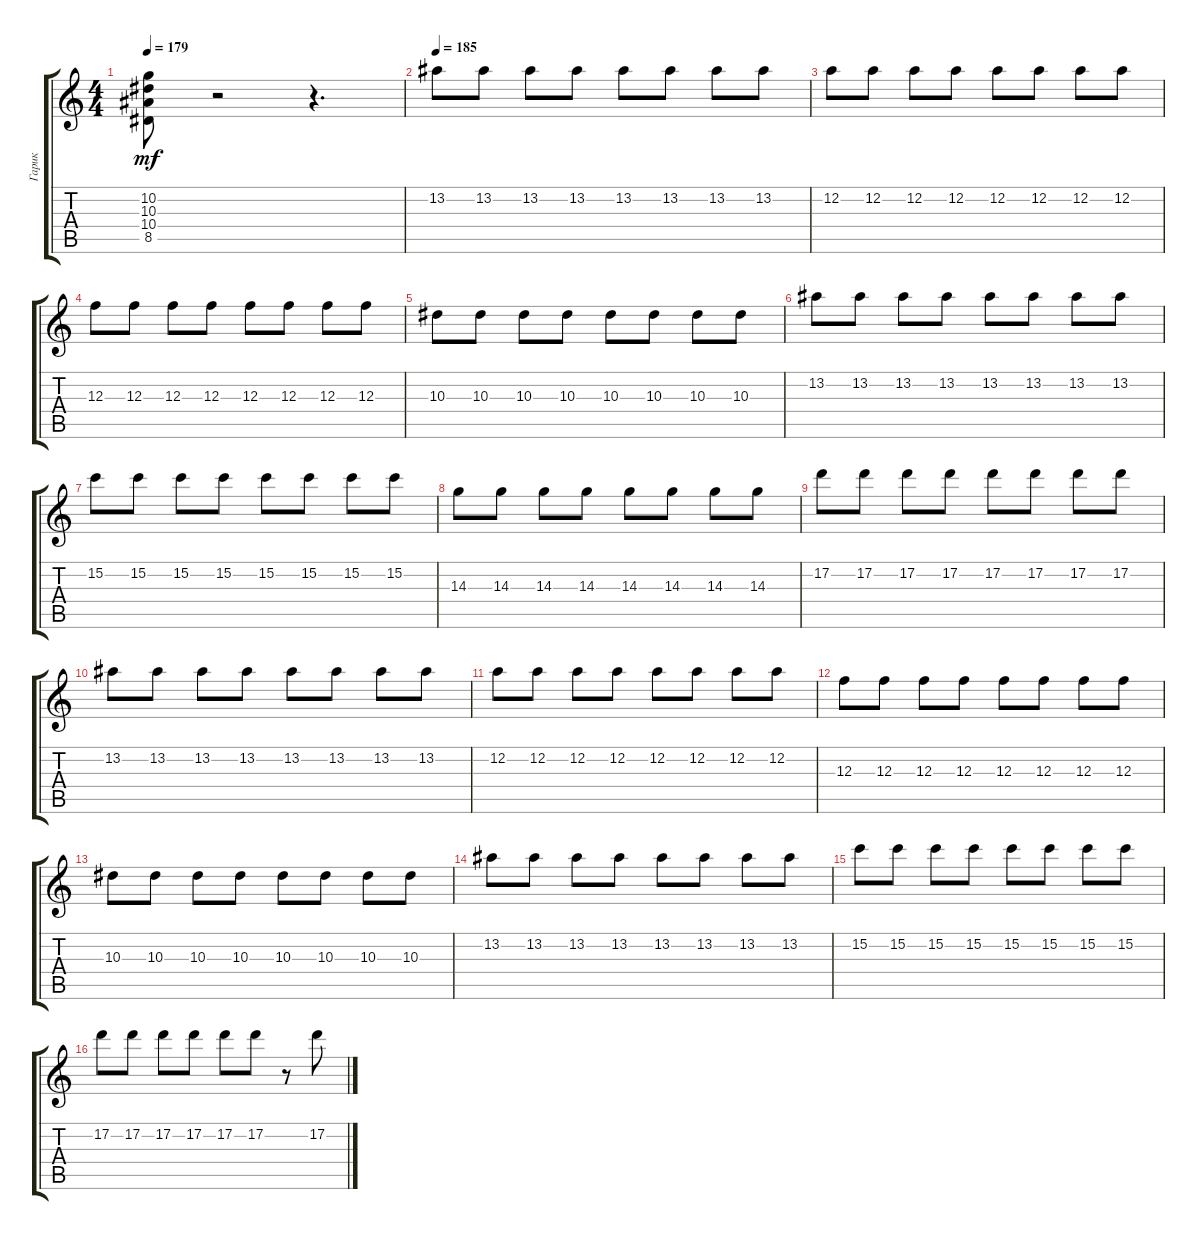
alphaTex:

\track ("Гарик" "Гарик") {instrument overdrivenguitar}
\staff {score tabs}
\tuning (D4 A3 F3 C3 G2 D2) {hide}
\ts (4 4)
\tempo 179
\clef g2
\ks c
(10.2 10.3 10.4 8.5).8{dy mf} r.2 r.4{d} |
\tempo 185
13.2.8{instrument overdrivenguitar} 13.2.8 13.2.8 13.2.8 13.2.8 13.2.8 13.2.8 13.2.8 |
12.2.8 12.2.8 12.2.8 12.2.8 12.2.8 12.2.8 12.2.8 12.2.8 |
12.3.8 12.3.8 12.3.8 12.3.8 12.3.8 12.3.8 12.3.8 12.3.8 |
10.3.8 10.3.8 10.3.8 10.3.8 10.3.8 10.3.8 10.3.8 10.3.8 |
13.2.8 13.2.8 13.2.8 13.2.8 13.2.8 13.2.8 13.2.8 13.2.8 |
15.2.8 15.2.8 15.2.8 15.2.8 15.2.8 15.2.8 15.2.8 15.2.8 |
14.3.8 14.3.8 14.3.8 14.3.8 14.3.8 14.3.8 14.3.8 14.3.8 |
17.2.8 17.2.8 17.2.8 17.2.8 17.2.8 17.2.8 17.2.8 17.2.8 |
13.2.8 13.2.8 13.2.8 13.2.8 13.2.8 13.2.8 13.2.8 13.2.8 |
12.2.8 12.2.8 12.2.8 12.2.8 12.2.8 12.2.8 12.2.8 12.2.8 |
12.3.8 12.3.8 12.3.8 12.3.8 12.3.8 12.3.8 12.3.8 12.3.8 |
10.3.8 10.3.8 10.3.8 10.3.8 10.3.8 10.3.8 10.3.8 10.3.8 |
13.2.8 13.2.8 13.2.8 13.2.8 13.2.8 13.2.8 13.2.8 13.2.8 |
15.2.8 15.2.8 15.2.8 15.2.8 15.2.8 15.2.8 15.2.8 15.2.8 |
17.2.8 17.2.8 17.2.8 17.2.8 17.2.8 17.2.8 r.8 17.2.8
